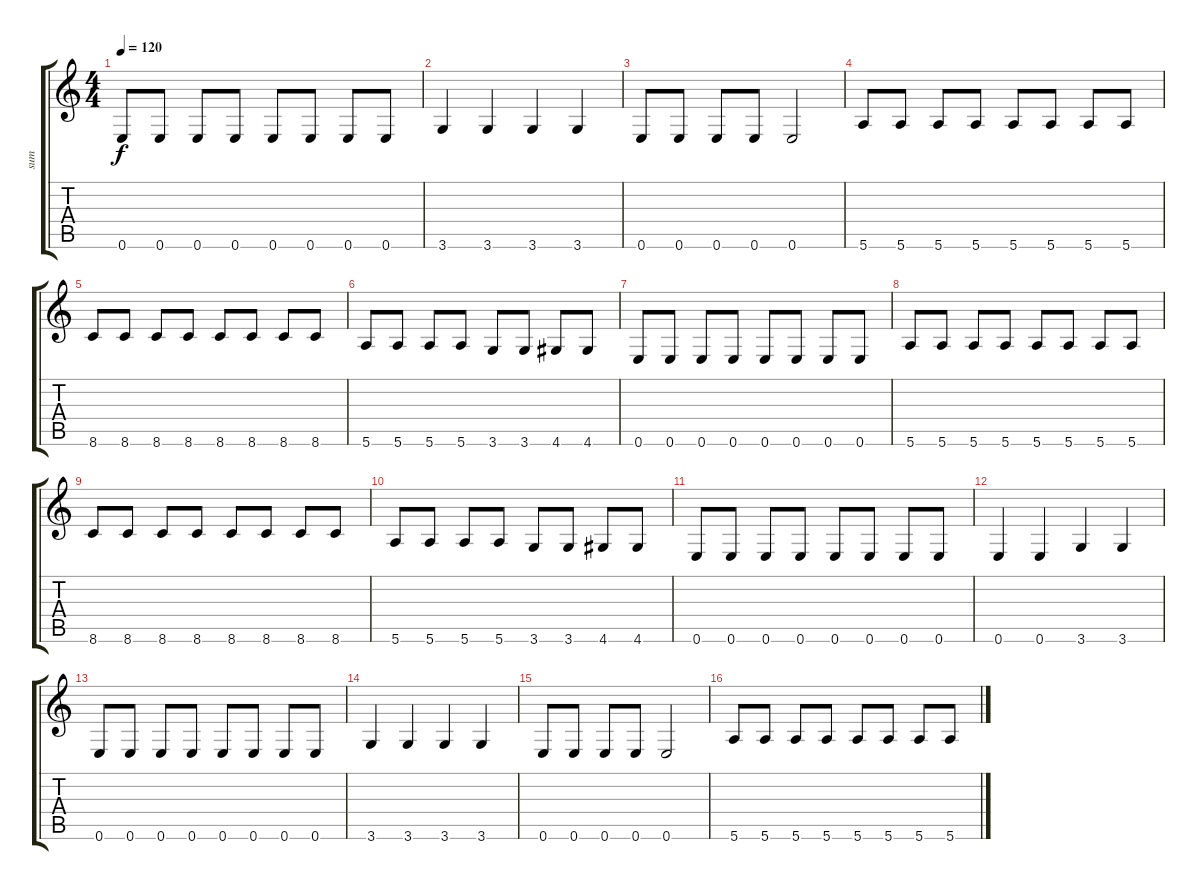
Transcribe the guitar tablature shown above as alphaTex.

\track ("sum" "sum") {instrument electricbassfinger}
\staff {score tabs}
\tuning (E4 B3 G3 D3 A2 E2) {hide}
\ts (4 4)
\tempo 120
\clef g2
\ks c
0.6.8{dy f} 0.6.8 0.6.8 0.6.8 0.6.8 0.6.8 0.6.8 0.6.8 |
3.6.4 3.6.4 3.6.4 3.6.4 |
0.6.8 0.6.8 0.6.8 0.6.8 0.6.2 |
5.6.8 5.6.8 5.6.8 5.6.8 5.6.8 5.6.8 5.6.8 5.6.8 |
8.6.8 8.6.8 8.6.8 8.6.8 8.6.8 8.6.8 8.6.8 8.6.8 |
5.6.8 5.6.8 5.6.8 5.6.8 3.6.8 3.6.8 4.6.8 4.6.8 |
0.6.8 0.6.8 0.6.8 0.6.8 0.6.8 0.6.8 0.6.8 0.6.8 |
5.6.8 5.6.8 5.6.8 5.6.8 5.6.8 5.6.8 5.6.8 5.6.8 |
8.6.8 8.6.8 8.6.8 8.6.8 8.6.8 8.6.8 8.6.8 8.6.8 |
5.6.8 5.6.8 5.6.8 5.6.8 3.6.8 3.6.8 4.6.8 4.6.8 |
0.6.8 0.6.8 0.6.8 0.6.8 0.6.8 0.6.8 0.6.8 0.6.8 |
0.6.4 0.6.4 3.6.4 3.6.4 |
0.6.8 0.6.8 0.6.8 0.6.8 0.6.8 0.6.8 0.6.8 0.6.8 |
3.6.4 3.6.4 3.6.4 3.6.4 |
0.6.8 0.6.8 0.6.8 0.6.8 0.6.2 |
5.6.8 5.6.8 5.6.8 5.6.8 5.6.8 5.6.8 5.6.8 5.6.8
